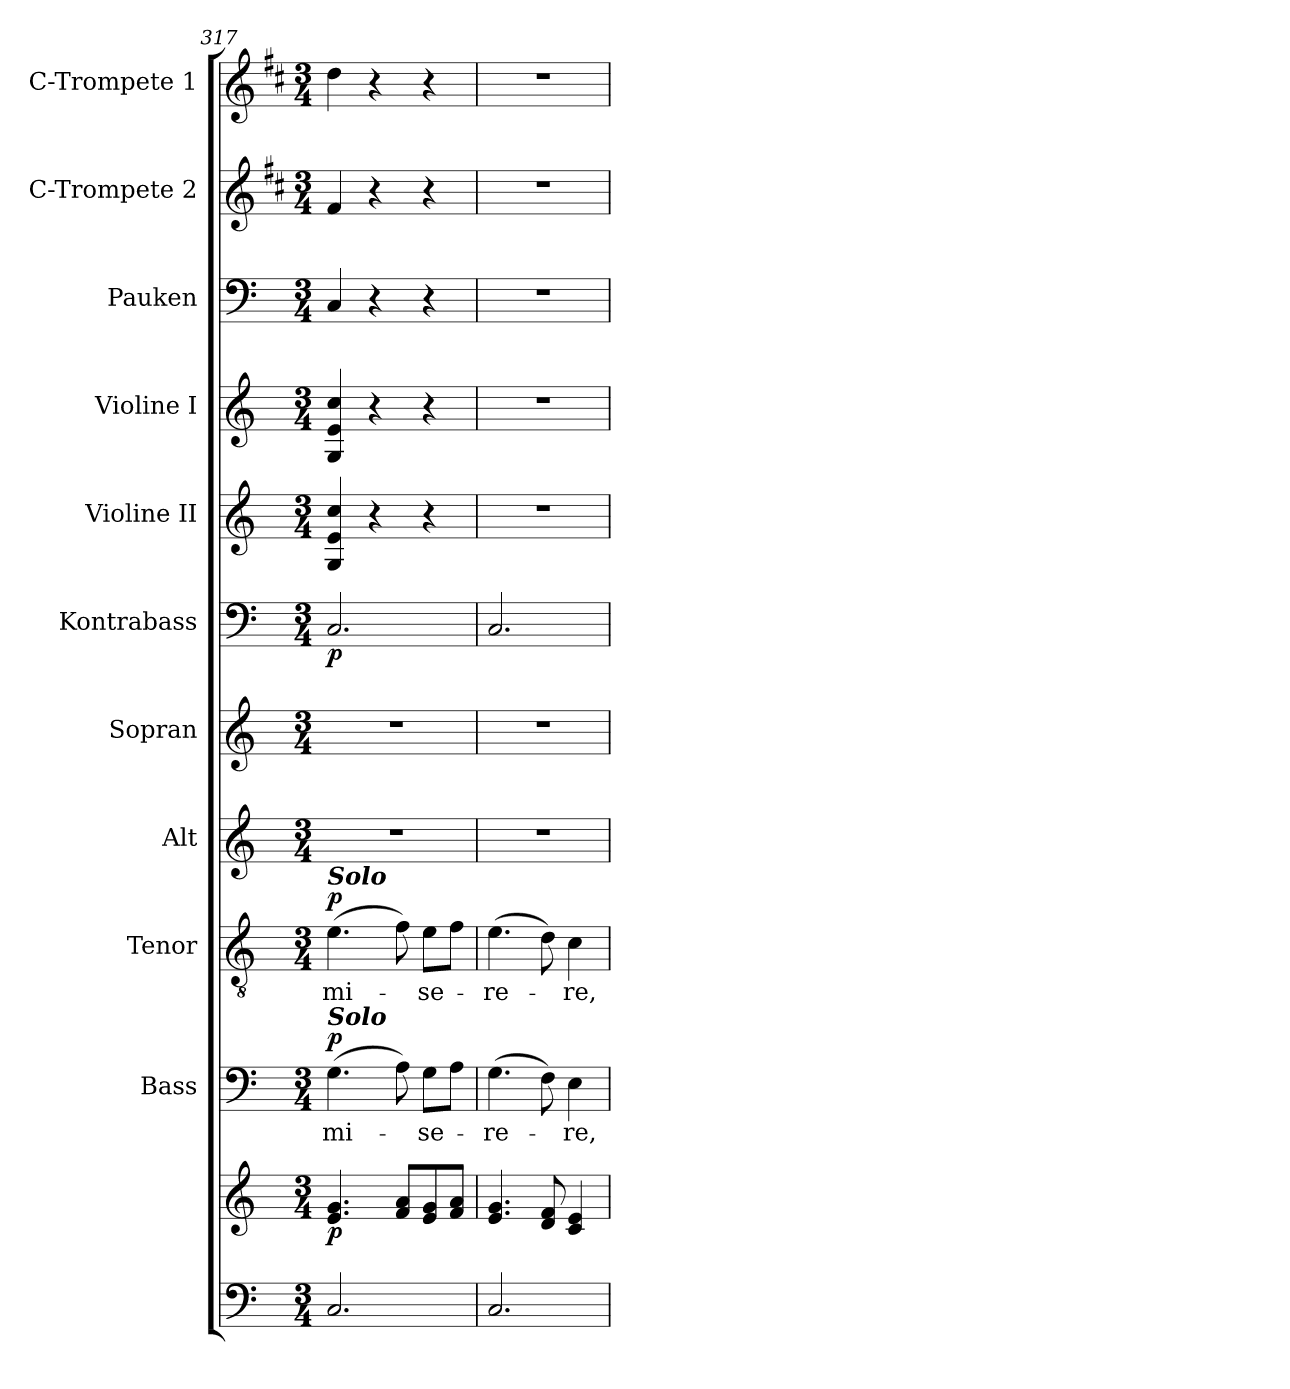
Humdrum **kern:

**kern	**kern	**dynam	**kern	**text	**dynam	**kern	**text	**dynam	**kern	**kern	**kern	**dynam	**kern	**kern	**kern	**kern	**kern
*part11	*part11	*part11	*part10	*part10	*part10	*part9	*part9	*part9	*part8	*part7	*part6	*part6	*part5	*part4	*part3	*part2	*part1
*staff12	*staff11	*staff11/12	*staff10	*staff10	*staff10	*staff9	*staff9	*staff9	*staff8	*staff7	*staff6	*staff6	*staff5	*staff4	*staff3	*staff2	*staff1
*	*	*	*I"Bass	*	*	*I"Tenor	*	*	*I"Alt	*I"Sopran	*I"Kontrabass	*	*I"Violine II	*I"Violine I	*I"Pauken	*I"C-Trompete 2	*I"C-Trompete 1
*	*	*	*I'B.	*	*	*I'T.	*	*	*I'A.	*I'S.	*I'Kb.	*	*I'Vl. II	*I'Vl. I	*I'Pk.	*I'C Trp. 2	*I'C Trp. 1
*clefF4	*clefG2	*	*clefF4	*	*	*clefGv2	*	*	*clefG2	*clefG2	*clefF4	*	*clefG2	*clefG2	*clefF4	*clefG2	*clefG2
*	*	*	*	*	*	*	*	*	*	*	*ITrd7c12	*	*	*	*	*ITrd1c2	*ITrd1c2
*k[]	*k[]	*	*k[]	*	*	*k[]	*	*	*k[]	*k[]	*k[]	*	*k[]	*k[]	*k[]	*k[]	*k[]
*C:	*C:	*	*C:	*	*	*C:	*	*	*C:	*C:	*C:	*	*C:	*C:	*C:	*C:	*C:
*M3/4	*M3/4	*	*M3/4	*	*	*M3/4	*	*	*M3/4	*M3/4	*M3/4	*	*M3/4	*M3/4	*M3/4	*M3/4	*M3/4
=317	=317	=317	=317	=317	=317	=317	=317	=317	=317	=317	=317	=317	=317	=317	=317	=317	=317
!	!	!	!	!	!	!LO:TX:a:Bi:t=Solo	!	!	!	!	!	!	!	!	!	!	!
!	!	!	!LO:TX:a:Bi:t=Solo	!	!	!	!	!	!	!	!	!	!	!	!	!	!
!	!	!LO:DY:b	!	!LO:LY:b	!LO:DY:a	!	!LO:LY:b	!LO:DY:a	!	!	!	!LO:DY:b	!	!	!	!	!
2.C/	4.e/ 4.g/	p	(>4.G\	mi-	p	(>4.e\	mi-	p	2.r	2.r	2.CC/	p	4G/ 4e/ 4cc/	4G/ 4e/ 4cc/	4C/	4e/	4cc\
.	.	.	.	.	.	.	.	.	.	.	.	.	4r	4r	4r	4r	4r
.	8f/ 8a/L	.	8A\)	.	.	8f\)	.	.	.	.	.	.	.	.	.	.	.
!	!	!	!	!LO:LY:b	!	!	!LO:LY:b	!	!	!	!	!	!	!	!	!	!
.	8e/ 8g/	.	8G\L	-se-	.	8e\L	-se-	.	.	.	.	.	4r	4r	4r	4r	4r
.	8f/ 8a/J	.	8A\J	.	.	8f\J	.	.	.	.	.	.	.	.	.	.	.
!!LO:PB:g=z
=318	=318	=318	=318	=318	=318	=318	=318	=318	=318	=318	=318	=318	=318	=318	=318	=318	=318
!	!	!	!	!LO:LY:b	!	!	!LO:LY:b	!	!	!	!	!	!	!	!	!	!
2.C/	4.e/ 4.g/	.	(>4.G\	-re-	.	(>4.e\	-re-	.	2.r	2.r	2.CC/	.	2.r	2.r	2.r	2.r	2.r
.	8d/ 8f/	.	8F\)	.	.	8d\)	.	.	.	.	.	.	.	.	.	.	.
!	!	!	!	!LO:LY:b	!	!	!LO:LY:b	!	!	!	!	!	!	!	!	!	!
.	4c/ 4e/	.	4E\	-re,	.	4c\	-re,	.	.	.	.	.	.	.	.	.	.
=	=	=	=	=	=	=	=	=	=	=	=	=	=	=	=	=	=
*-	*-	*-	*-	*-	*-	*-	*-	*-	*-	*-	*-	*-	*-	*-	*-	*-	*-
